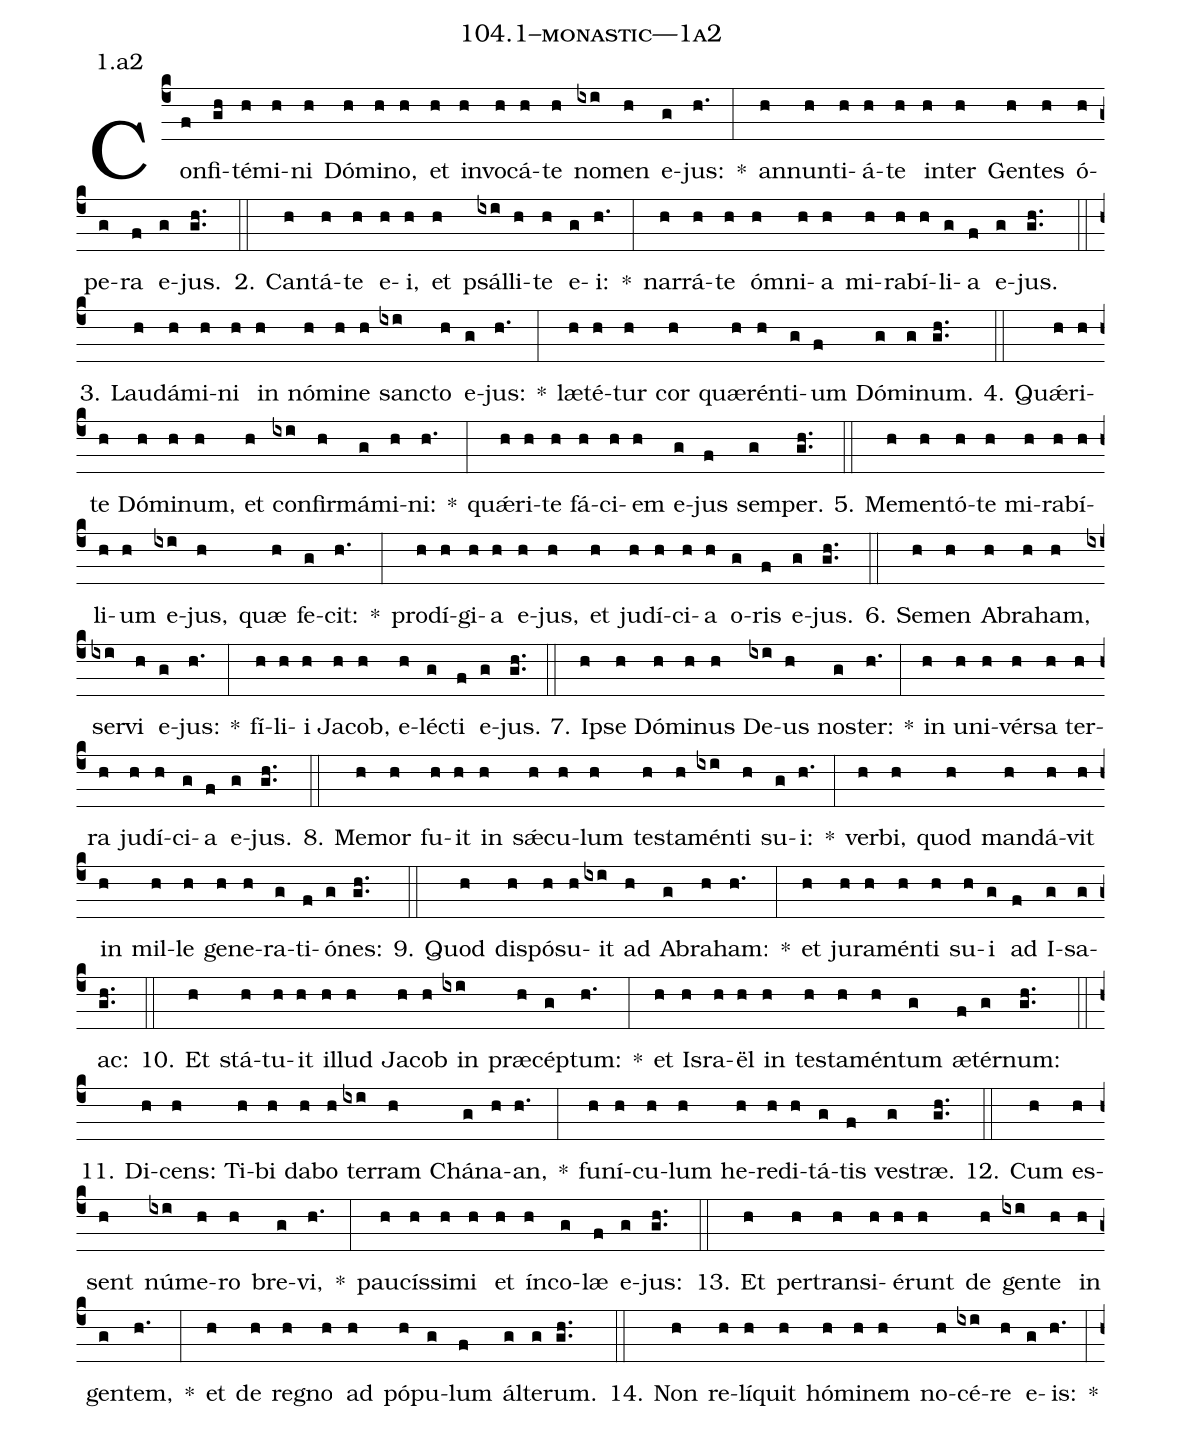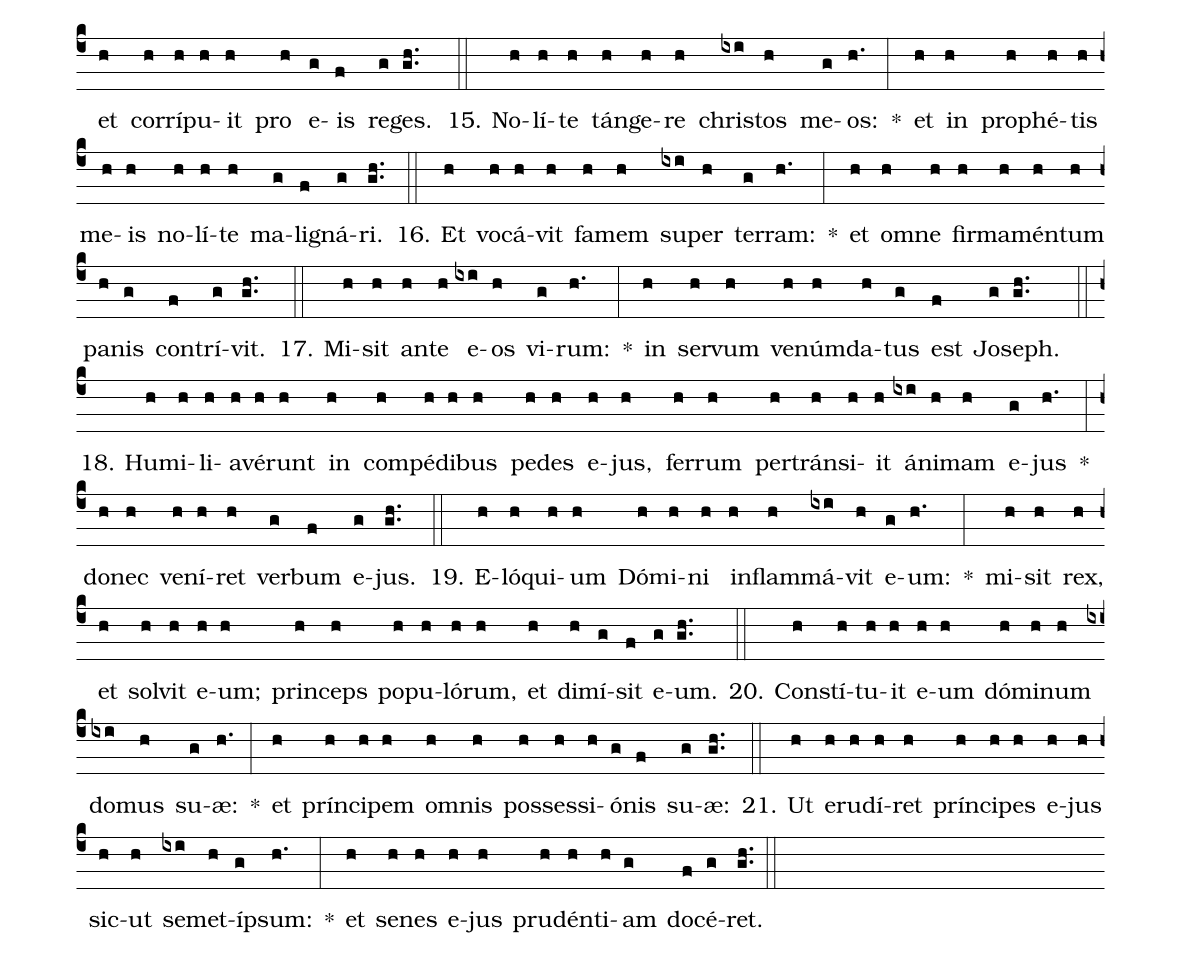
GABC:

name: 104.1--monastic---1a2;
annotation: 1.a2;
%%
(c4)Con(f)fi(gh)té(h)mi(h)ni(h) Dó(h)mi(h)no,(h) et(h) in(h)vo(h)cá(h)te(h) no(ixi)men(h) e(g)jus:(h.) *(:) an(h)nun(h)ti(h)á(h)te(h) in(h)ter(h) Gen(h)tes(h) ó(h)pe(g)ra(f) e(g)jus.(gh..) (::)
2. Can(h)tá(h)te(h) e(h)i,(h) et(h) psál(ixi)li(h)te(h) e(g)i:(h.) *(:) nar(h)rá(h)te(h) óm(h)ni(h)a(h) mi(h)ra(h)bí(h)li(g)a(f) e(g)jus.(gh..) (::)
3. Lau(h)dá(h)mi(h)ni(h) in(h) nó(h)mi(h)ne(h) sanc(ixi)to(h) e(g)jus:(h.) *(:) læ(h)té(h)tur(h) cor(h) quæ(h)rén(h)ti(g)um(f) Dó(g)mi(g)num.(gh..) (::)
4. Quǽ(h)ri(h)te(h) Dó(h)mi(h)num,(h) et(h) con(ixi)fir(h)má(g)mi(h)ni:(h.) *(:) quǽ(h)ri(h)te(h) fá(h)ci(h)em(h) e(g)jus(f) sem(g)per.(gh..) (::)
5. Me(h)men(h)tó(h)te(h) mi(h)ra(h)bí(h)li(h)um(h) e(ixi)jus,(h) quæ(h) fe(g)cit:(h.) *(:) prod(h)í(h)gi(h)a(h) e(h)jus,(h) et(h) ju(h)dí(h)ci(h)a(h) o(g)ris(f) e(g)jus.(gh..) (::)
6. Se(h)men(h) A(h)bra(h)ham,(h) ser(ixi)vi(h) e(g)jus:(h.) *(:) fí(h)li(h)i(h) Ja(h)cob,(h) e(h)léc(g)ti(f) e(g)jus.(gh..) (::)
7. Ip(h)se(h) Dó(h)mi(h)nus(h) De(ixi)us(h) nos(g)ter:(h.) *(:) in(h) u(h)ni(h)vér(h)sa(h) ter(h)ra(h) ju(h)dí(h)ci(g)a(f) e(g)jus.(gh..) (::)
8. Me(h)mor(h) fu(h)it(h) in(h) sǽ(h)cu(h)lum(h) tes(h)ta(h)mén(ixi)ti(h) su(g)i:(h.) *(:) ver(h)bi,(h) quod(h) man(h)dá(h)vit(h) in(h) mil(h)le(h) ge(h)ne(h)ra(g)ti(f)ó(g)nes:(gh..) (::)
9. Quod(h) dis(h)pó(h)su(h)it(ixi) ad(h) A(g)bra(h)ham:(h.) *(:) et(h) ju(h)ra(h)mén(h)ti(h) su(h)i(g) ad(f) I(g)sa(g)ac:(gh..) (::)
10. Et(h) stá(h)tu(h)it(h) il(h)lud(h) Ja(h)cob(h) in(ixi) præ(h)cép(g)tum:(h.) *(:) et(h) Is(h)ra(h)ël(h) in(h) tes(h)ta(h)mén(h)tum(g) æ(f)tér(g)num:(gh..) (::)
11. Di(h)cens:(h) Ti(h)bi(h) da(h)bo(h) ter(ixi)ram(h) Chá(g)na(h)an,(h.) *(:) fu(h)ní(h)cu(h)lum(h) he(h)re(h)di(h)tá(g)tis(f) ves(g)træ.(gh..) (::)
12. Cum(h) es(h)sent(h) nú(ixi)me(h)ro(h) bre(g)vi,(h.) *(:) pau(h)cís(h)si(h)mi(h) et(h) ín(h)co(g)læ(f) e(g)jus:(gh..) (::)
13. Et(h) per(h)trans(h)i(h)é(h)runt(h) de(h) gen(ixi)te(h) in(h) gen(g)tem,(h.) *(:) et(h) de(h) re(h)gno(h) ad(h) pó(h)pu(g)lum(f) ál(g)te(g)rum.(gh..) (::)
14. Non(h) re(h)lí(h)quit(h) hó(h)mi(h)nem(h) no(h)cé(ixi)re(h) e(g)is:(h.) *(:) et(h) cor(h)rí(h)pu(h)it(h) pro(h) e(g)is(f) re(g)ges.(gh..) (::)
15. No(h)lí(h)te(h) tán(h)ge(h)re(h) chris(ixi)tos(h) me(g)os:(h.) *(:) et(h) in(h) pro(h)phé(h)tis(h) me(h)is(h) no(h)lí(h)te(h) ma(g)li(f)gná(g)ri.(gh..) (::)
16. Et(h) vo(h)cá(h)vit(h) fa(h)mem(h) su(ixi)per(h) ter(g)ram:(h.) *(:) et(h) om(h)ne(h) fir(h)ma(h)mén(h)tum(h) pa(h)nis(g) con(f)trí(g)vit.(gh..) (::)
17. Mi(h)sit(h) an(h)te(h) e(ixi)os(h) vi(g)rum:(h.) *(:) in(h) ser(h)vum(h) ve(h)núm(h)da(h)tus(g) est(f) Jo(g)seph.(gh..) (::)
18. Hu(h)mi(h)li(h)a(h)vé(h)runt(h) in(h) com(h)pé(h)di(h)bus(h) pe(h)des(h) e(h)jus,(h) fer(h)rum(h) per(h)tráns(h)i(h)it(h) á(ixi)ni(h)mam(h) e(g)jus(h.) *(:) do(h)nec(h) ve(h)ní(h)ret(h) ver(g)bum(f) e(g)jus.(gh..) (::)
19. E(h)ló(h)qui(h)um(h) Dó(h)mi(h)ni(h) in(h)flam(h)má(ixi)vit(h) e(g)um:(h.) *(:) mi(h)sit(h) rex,(h) et(h) sol(h)vit(h) e(h)um;(h) prin(h)ceps(h) po(h)pu(h)ló(h)rum,(h) et(h) di(h)mí(g)sit(f) e(g)um.(gh..) (::)
20. Con(h)stí(h)tu(h)it(h) e(h)um(h) dó(h)mi(h)num(h) do(ixi)mus(h) su(g)æ:(h.) *(:) et(h) prín(h)ci(h)pem(h) om(h)nis(h) pos(h)ses(h)si(h)ó(g)nis(f) su(g)æ:(gh..) (::)
21. Ut(h) e(h)ru(h)dí(h)ret(h) prín(h)ci(h)pes(h) e(h)jus(h) sic(h)ut(h) se(ixi)met(h)íp(g)sum:(h.) *(:) et(h) se(h)nes(h) e(h)jus(h) pru(h)dén(h)ti(h)am(g) do(f)cé(g)ret.(gh..) (::)
